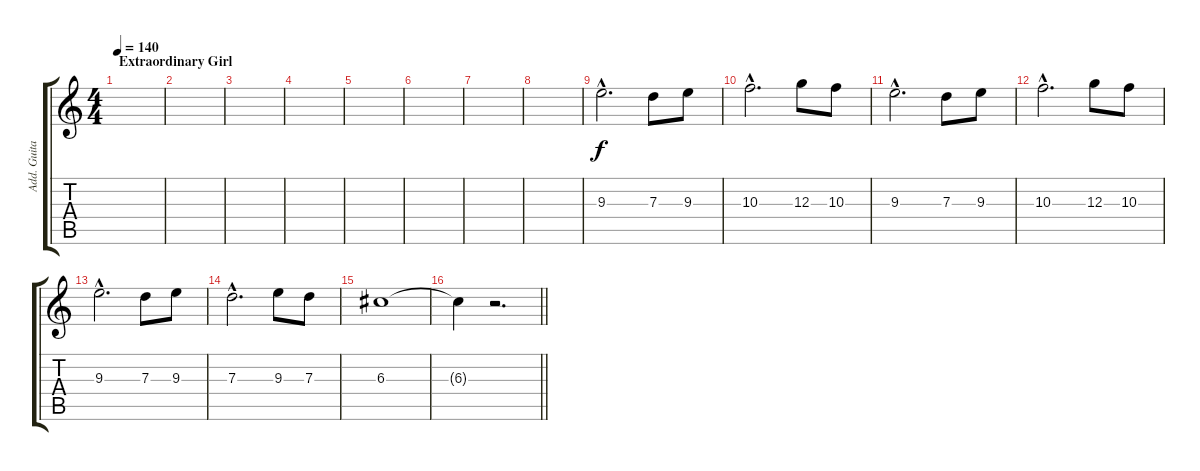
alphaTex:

\track ("Add. Guitar 2" "Add. Guita") {instrument distortionguitar}
\staff {score tabs}
\tuning (E4 B3 G3 D3 A2 E2) {hide}
\ts (4 4)
\section ("" "Extraordinary Girl")
\tempo 140
\tempo 120
\tempo 140
\clef g2
\ks c
|
|
|
|
|
|
|
|
9.3{hac}.2{d volume 10} 7.3.8 9.3.8 |
10.3{hac}.2{d} 12.3.8 10.3.8 |
9.3{hac}.2{d} 7.3.8 9.3.8 |
10.3{hac}.2{d} 12.3.8 10.3.8 |
9.3{hac}.2{d} 7.3.8 9.3.8 |
7.3{hac}.2{d} 9.3.8 7.3.8 |
6.3.1 |
\barLineRight lightlight
6.3{t}.4 r.2{d}
